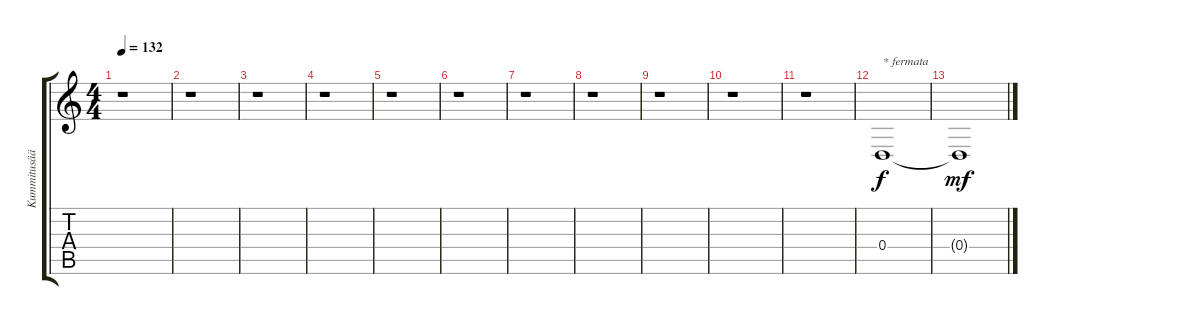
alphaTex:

\track ("Kummitusääniä 2" "Kummitusää") {instrument pad7halo}
\staff {score tabs}
\tuning (E4 B3 G3 D3 A2 E2) {hide}
\ts (4 4)
\tempo 132
\clef g2
\ks c
r.1{dy f} |
r.1 |
r.1 |
r.1 |
r.1 |
r.1 |
r.1 |
r.1 |
r.1 |
r.1 |
r.1 |
0.4.1{txt "* fermata"} |
0.4{t}.1{dy mf}
